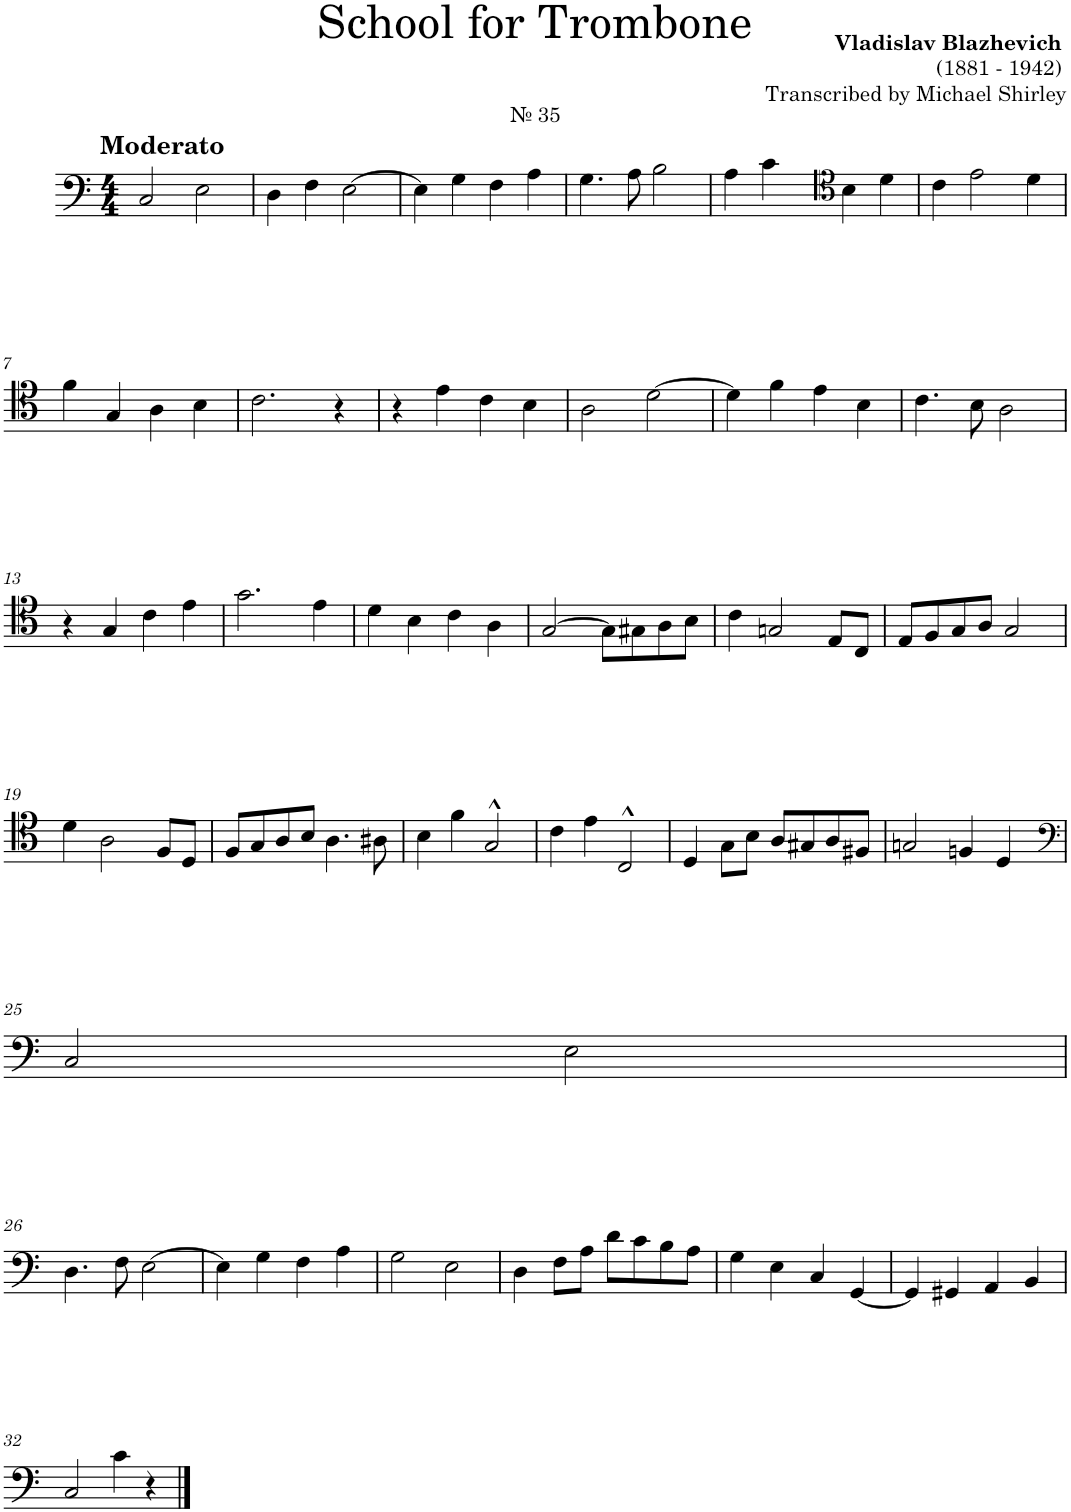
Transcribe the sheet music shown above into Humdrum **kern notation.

**kern
*part1
*staff1
*I"Trombone
*I'Tbn.
*clefF4
*k[]
*M4/4
=1
!LO:TX:a:t=№ 35
!LO:TX:a:B:t=Moderato
2C/
2E\
=2
4D\
4F\
[2E\
=3
4E\]
4G\
4F\
4A\
=4
4.G\
8A\
2B\
=5
4A\
4c\
*clefC4
4B\
4d\
=6
4c\
2e\
4d\
!!LO:LB:g=z
=7
4f\
4G/
4A\
4B\
=8
2.c\
4r
=9
4r
4e\
4c\
4B\
=10
2A\
[2d\
=11
4d\]
4f\
4e\
4B\
=12
4.c\
8B\
2A\
!!LO:LB:g=z
=13
4r
4G/
4c\
4e\
=14
2.g\
4e\
=15
4d\
4B\
4c\
4A\
=16
[2G/
8G\L]
8G#X\
8A\
8B\J
=17
4c\
2Gn/
8E/L
8C/J
=18
8E/L
8F/
8G/
8A/J
2G/
!!LO:LB:g=z
=19
4d\
2A\
8F/L
8D/J
=20
8F/L
8G/
8A/
8B/J
4.A\
8A#X\
=21
4B\
4f\
2G^^/
=22
4c\
4e\
2C^^/
=23
4D/
8G\L
8B\J
8A/L
8G#X/
8A/
8F#X/J
=24
2Gn/
4Fn/
4D/
!!LO:LB:g=z
=25
*clefF4
2C/
2E\
!!LO:LB:g=z
=26
4.D\
8F\
[2E\
=27
4E\]
4G\
4F\
4A\
=28
2G\
2E\
=29
4D\
8F\L
8A\J
8d\L
8c\
8B\
8A\J
=30
4G\
4E\
4C/
[4GG/
=31
4GG/]
4GG#X/
4AA/
4BB/
!!LO:LB:g=z
=32
2C/
4c\
4r
==
*-
